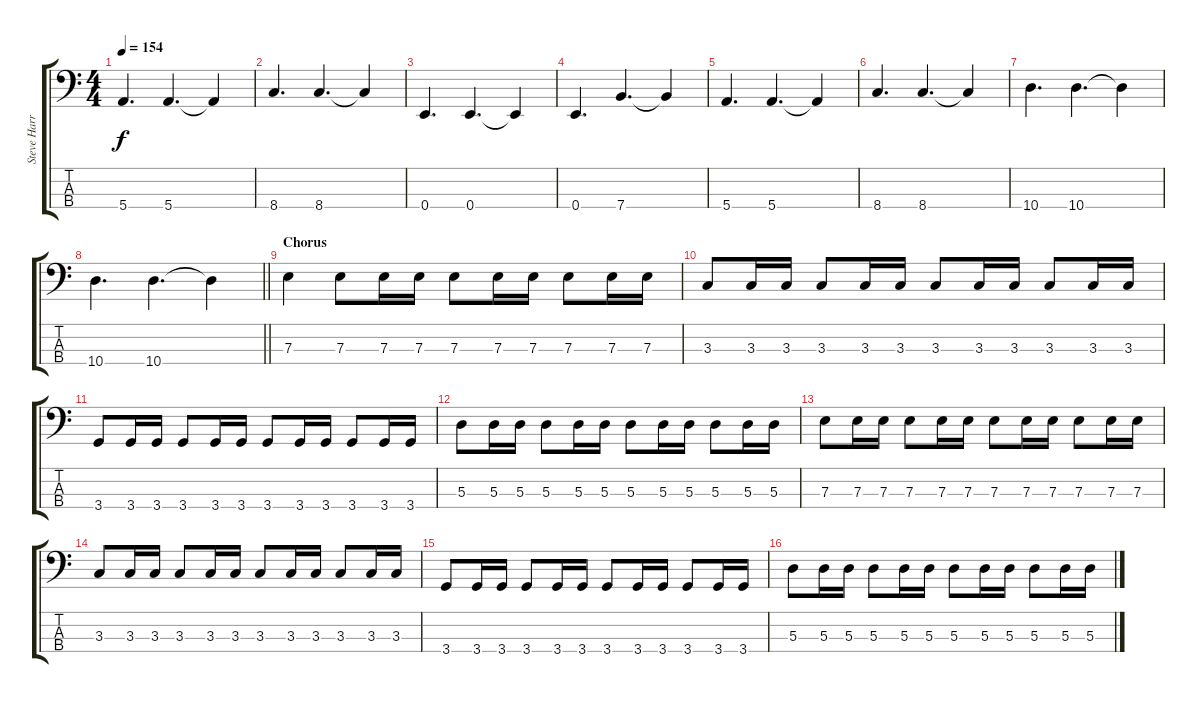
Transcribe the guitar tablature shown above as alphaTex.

\track ("Steve Harris" "Steve Harr") {instrument electricbassfinger}
\staff {score tabs}
\tuning (G2 D2 A1 E1) {hide}
\ts (4 4)
\tempo 154
\clef f4
\ks c
5.4.4{d dy f} 5.4.4{d} 5.4{t}.4 |
8.4.4{d} 8.4.4{d} 8.4{t}.4 |
0.4.4{d} 0.4.4{d} 0.4{t}.4 |
0.4.4{d} 7.4.4{d} 7.4{t}.4 |
5.4.4{d} 5.4.4{d} 5.4{t}.4 |
8.4.4{d} 8.4.4{d} 8.4{t}.4 |
10.4.4{d} 10.4.4{d} 10.4{t}.4 |
\barLineRight lightlight
10.4.4{d} 10.4.4{d} 10.4{t}.4 |
\section ("" "Chorus")
7.3.4 7.3.8 7.3.16 7.3.16 7.3.8 7.3.16 7.3.16 7.3.8 7.3.16 7.3.16 |
3.3.8 3.3.16 3.3.16 3.3.8 3.3.16 3.3.16 3.3.8 3.3.16 3.3.16 3.3.8 3.3.16 3.3.16 |
3.4.8 3.4.16 3.4.16 3.4.8 3.4.16 3.4.16 3.4.8 3.4.16 3.4.16 3.4.8 3.4.16 3.4.16 |
5.3.8 5.3.16 5.3.16 5.3.8 5.3.16 5.3.16 5.3.8 5.3.16 5.3.16 5.3.8 5.3.16 5.3.16 |
7.3.8 7.3.16 7.3.16 7.3.8 7.3.16 7.3.16 7.3.8 7.3.16 7.3.16 7.3.8 7.3.16 7.3.16 |
3.3.8 3.3.16 3.3.16 3.3.8 3.3.16 3.3.16 3.3.8 3.3.16 3.3.16 3.3.8 3.3.16 3.3.16 |
3.4.8 3.4.16 3.4.16 3.4.8 3.4.16 3.4.16 3.4.8 3.4.16 3.4.16 3.4.8 3.4.16 3.4.16 |
5.3.8 5.3.16 5.3.16 5.3.8 5.3.16 5.3.16 5.3.8 5.3.16 5.3.16 5.3.8 5.3.16 5.3.16
